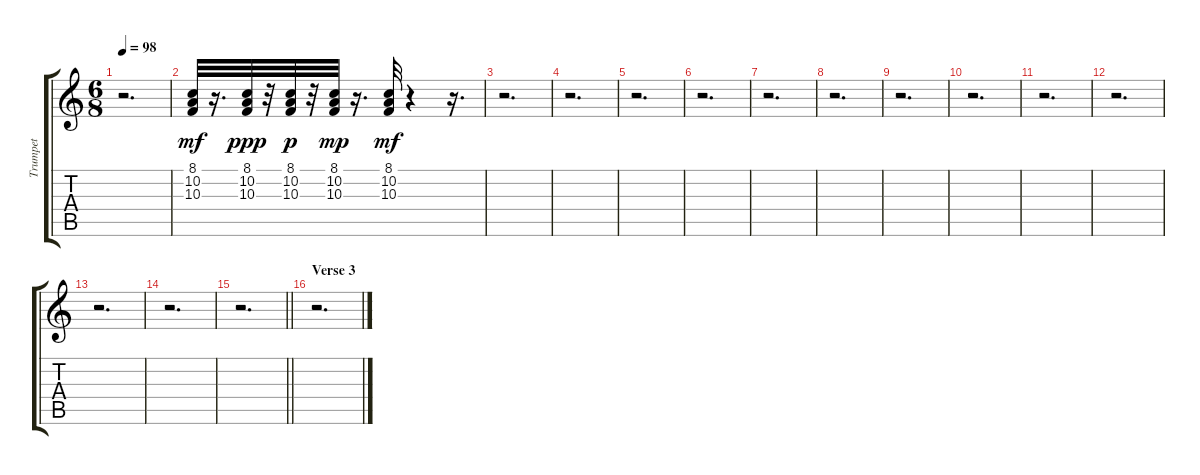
\track ("Trumpet" "Trumpet") {instrument brasssection}
\staff {score tabs}
\tuning (E4 B3 G3 D3 A2 E2) {hide}
\ts (6 8)
\tempo 98
\clef g2
\ks c
r.2{d dy mf} |
(8.1 10.2 10.3).32 r.16{d} (8.1 10.2 10.3).32{dy ppp} r.32 (8.1 10.2 10.3).32{dy p} r.32 (8.1 10.2 10.3).32{dy mp} r.16{d} (8.1 10.2 10.3).32{dy mf} r.4 r.16{d} |
r.2{d} |
r.2{d} |
r.2{d} |
r.2{d} |
r.2{d} |
r.2{d} |
r.2{d} |
r.2{d} |
r.2{d} |
r.2{d} |
r.2{d} |
r.2{d} |
\barLineRight lightlight
r.2{d} |
\section ("" "Verse 3")
r.2{d}
